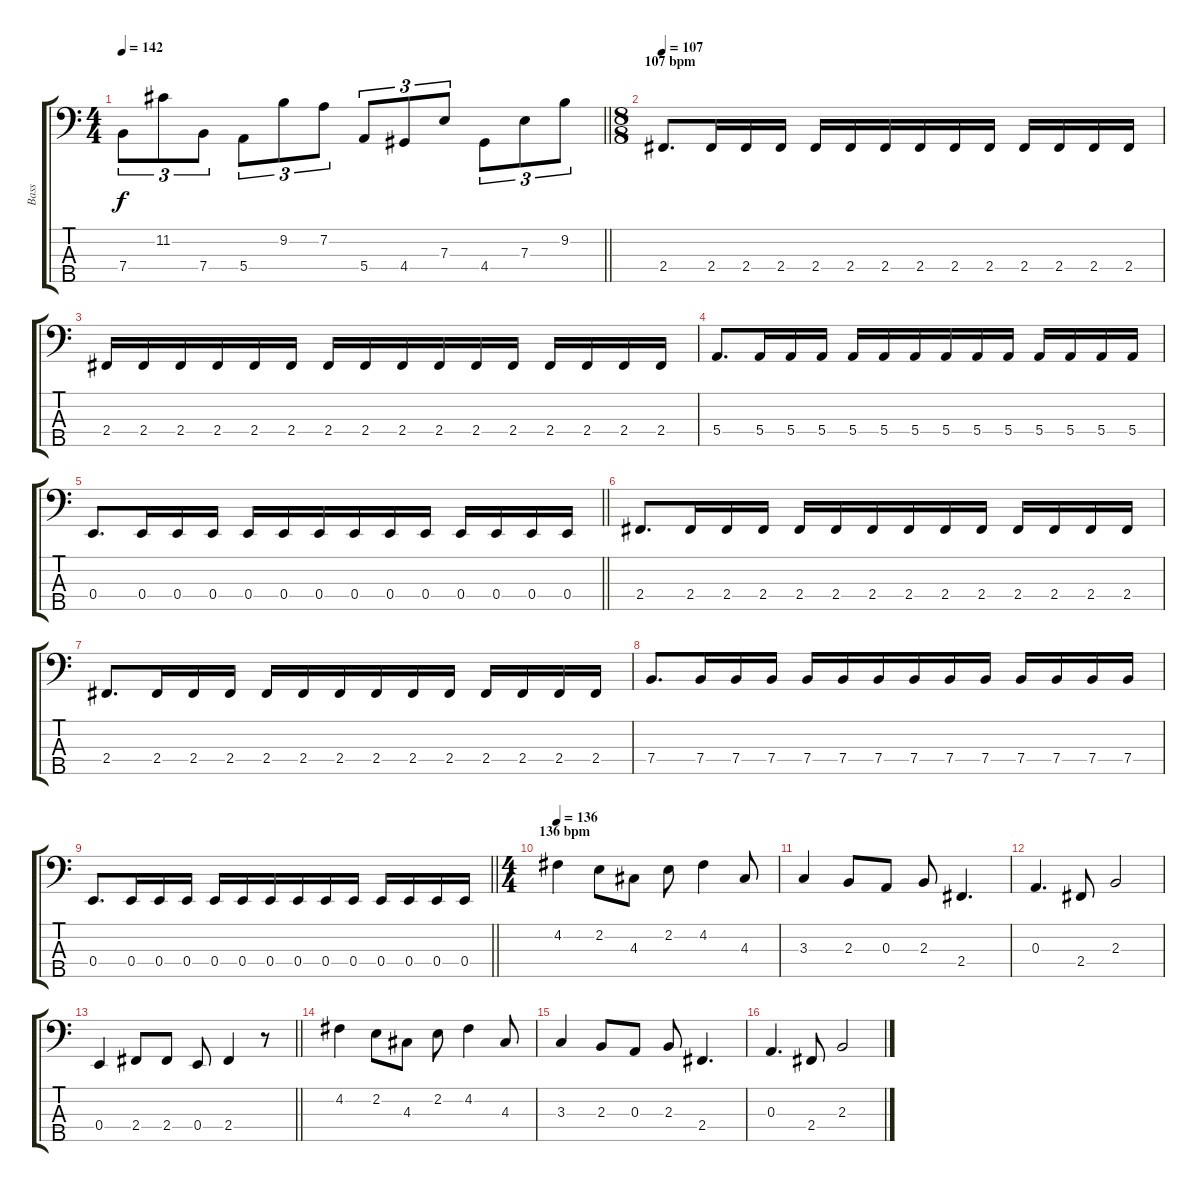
\track ("Bass" "Bass") {instrument electricbassfinger}
\staff {score tabs}
\tuning (G2 D2 A1 E1 B0) {hide}
\ts (4 4)
\tempo 142
\clef f4
\barLineRight lightlight
\ks c
7.4.8{tu (3 2) dy f} 11.2.8{tu (3 2)} 7.4.8{tu (3 2)} 5.4.8{tu (3 2)} 9.2.8{tu (3 2)} 7.2.8{tu (3 2)} 5.4.8{tu (3 2)} 4.4.8{tu (3 2)} 7.3.8{tu (3 2)} 4.4.8{tu (3 2)} 7.3.8{tu (3 2)} 9.2.8{tu (3 2)} |
\ts (8 8)
\section ("" "107 bpm")
\tempo 107
2.4.8{d} 2.4.16 2.4.16 2.4.16 2.4.16 2.4.16 2.4.16 2.4.16 2.4.16 2.4.16 2.4.16 2.4.16 2.4.16 2.4.16 |
2.4.16 2.4.16 2.4.16 2.4.16 2.4.16 2.4.16 2.4.16 2.4.16 2.4.16 2.4.16 2.4.16 2.4.16 2.4.16 2.4.16 2.4.16 2.4.16 |
5.4.8{d} 5.4.16 5.4.16 5.4.16 5.4.16 5.4.16 5.4.16 5.4.16 5.4.16 5.4.16 5.4.16 5.4.16 5.4.16 5.4.16 |
\barLineRight lightlight
0.4.8{d} 0.4.16 0.4.16 0.4.16 0.4.16 0.4.16 0.4.16 0.4.16 0.4.16 0.4.16 0.4.16 0.4.16 0.4.16 0.4.16 |
2.4.8{d} 2.4.16 2.4.16 2.4.16 2.4.16 2.4.16 2.4.16 2.4.16 2.4.16 2.4.16 2.4.16 2.4.16 2.4.16 2.4.16 |
2.4.8{d} 2.4.16 2.4.16 2.4.16 2.4.16 2.4.16 2.4.16 2.4.16 2.4.16 2.4.16 2.4.16 2.4.16 2.4.16 2.4.16 |
7.4.8{d} 7.4.16 7.4.16 7.4.16 7.4.16 7.4.16 7.4.16 7.4.16 7.4.16 7.4.16 7.4.16 7.4.16 7.4.16 7.4.16 |
\barLineRight lightlight
0.4.8{d} 0.4.16 0.4.16 0.4.16 0.4.16 0.4.16 0.4.16 0.4.16 0.4.16 0.4.16 0.4.16 0.4.16 0.4.16 0.4.16 |
\ts (4 4)
\section ("" "136 bpm")
\tempo 136
4.2.4 2.2.8 4.3.8 2.2.8 4.2.4 4.3.8 |
3.3.4 2.3.8 0.3.8 2.3.8 2.4.4{d} |
0.3.4{d} 2.4.8 2.3.2 |
\barLineRight lightlight
0.4.4 2.4.8 2.4.8 0.4.8 2.4.4 r.8 |
4.2.4 2.2.8 4.3.8 2.2.8 4.2.4 4.3.8 |
3.3.4 2.3.8 0.3.8 2.3.8 2.4.4{d} |
0.3.4{d} 2.4.8 2.3.2
